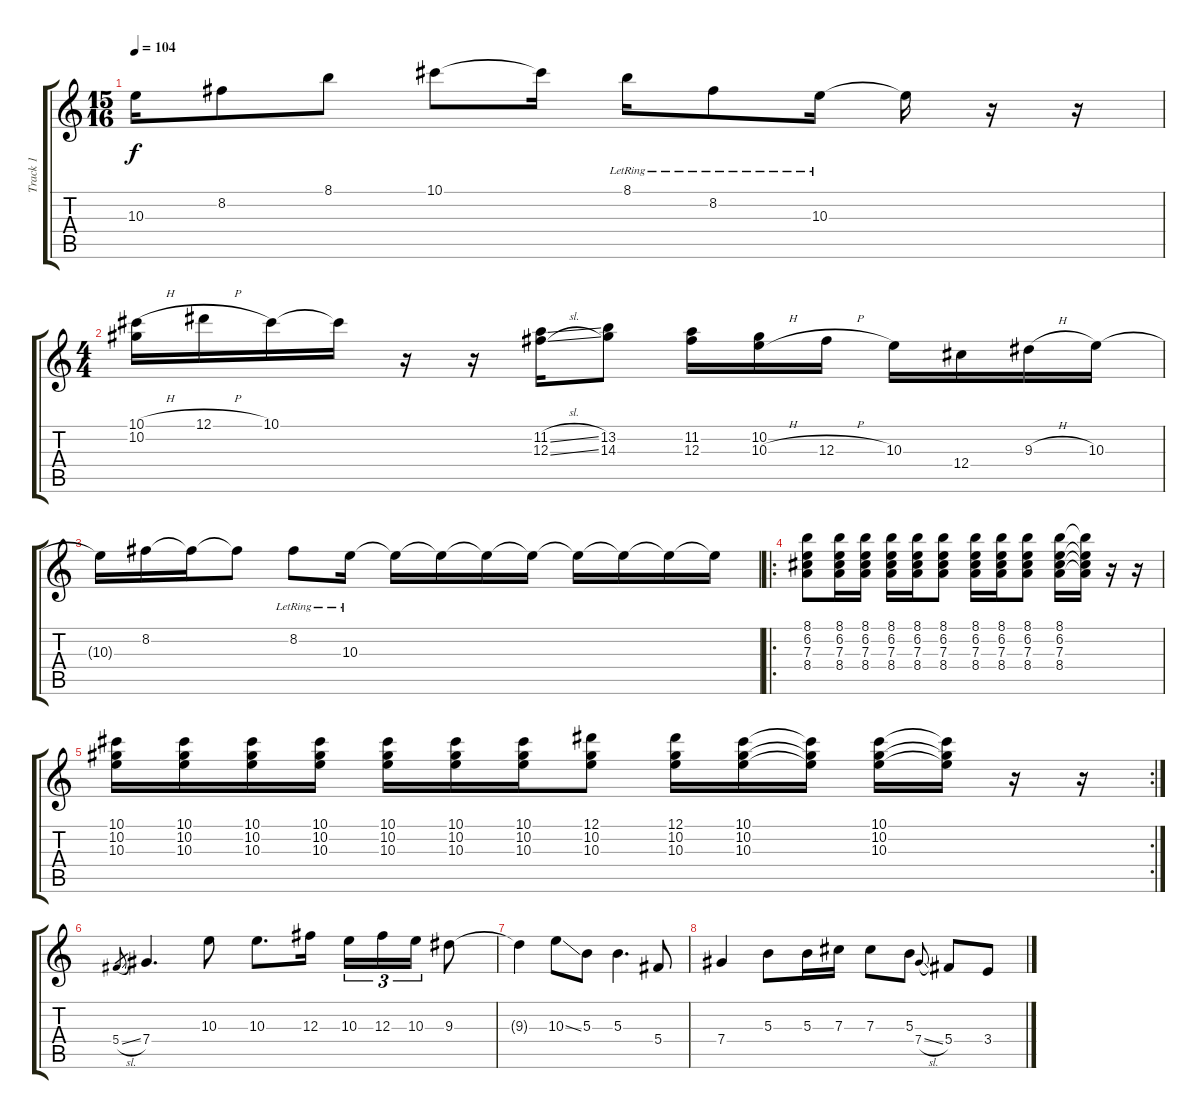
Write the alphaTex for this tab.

\track ("Track 1" "Track 1") {instrument electricguitarclean}
\staff {score tabs}
\tuning (Eb4 Bb3 Gb3 Db3 Ab2 Eb2) {hide}
\ts (15 16)
\tempo 104
\clef g2
\ks c
10.3{t}.16{dy f} 8.2.8 8.1.8 10.1.8 10.1{t}.16 8.1{lr}.16 8.2{lr}.8 10.3{lr}.16 10.3{t}.16 r.16 r.16 |
\ts (4 4)
(10.1{h} 10.2).16 12.1{h}.16 10.1.16 10.1{t}.16 r.16 r.16 (11.2{sl} 12.3{sl}).16 (13.2 14.3).8 (11.2 12.3).16 (10.2 10.3{h}).16 12.3{h}.16 10.3.16 12.4.16 9.3{h}.16 10.3.16 |
10.3{t}.16 8.2.16 8.2{t}.16 8.2{t}.8 8.2{lr}.8 10.3{lr}.16 10.3{t}.16 10.3{t}.16 10.3{t}.16 10.3{t}.16 10.3{t}.16 10.3{t}.16 10.3{t}.16 10.3{t}.16 |
\ro
(8.1 6.2 7.3 8.4).8 (8.1 6.2 7.3 8.4).16 (8.1 6.2 7.3 8.4).16 (8.1 6.2 7.3 8.4).16 (8.1 6.2 7.3 8.4).16 (8.1 6.2 7.3 8.4).8 (8.1 6.2 7.3 8.4).16 (8.1 6.2 7.3 8.4).16 (8.1 6.2 7.3 8.4).8 (8.1 6.2 7.3 8.4).16 (8.1{t} 6.2{t} 7.3{t} 8.4{t}).16 r.16 r.16 |
\rc 2
(10.1 10.2 10.3).16 (10.1 10.2 10.3).16 (10.1 10.2 10.3).16 (10.1 10.2 10.3).16 (10.1 10.2 10.3).16 (10.1 10.2 10.3).16 (10.1 10.2 10.3).16 (12.1 10.2 10.3).8 (12.1 10.2 10.3).16 (10.1 10.2 10.3).16 (10.1{t} 10.2{t} 10.3{t}).16 (10.1 10.2 10.3).16 (10.1{t} 10.2{t} 10.3{t}).16 r.16 r.16 |
5.4{sl}.8{gr} 7.4.4{d instrument distortionguitar} 10.3.8 10.3.8{d} 12.3.16 10.3.16{tu (3 2)} 12.3.16{tu (3 2)} 10.3.16{tu (3 2)} 9.3.8 |
9.3{t}.4 10.3{ss}.8 5.3.8 5.3.4{d} 5.4.8 |
7.4.4 5.3.8 5.3.16 7.3.16 7.3.8 5.3.8 7.4{sl}.8{gr onbeat} 5.4.8 3.4.8
